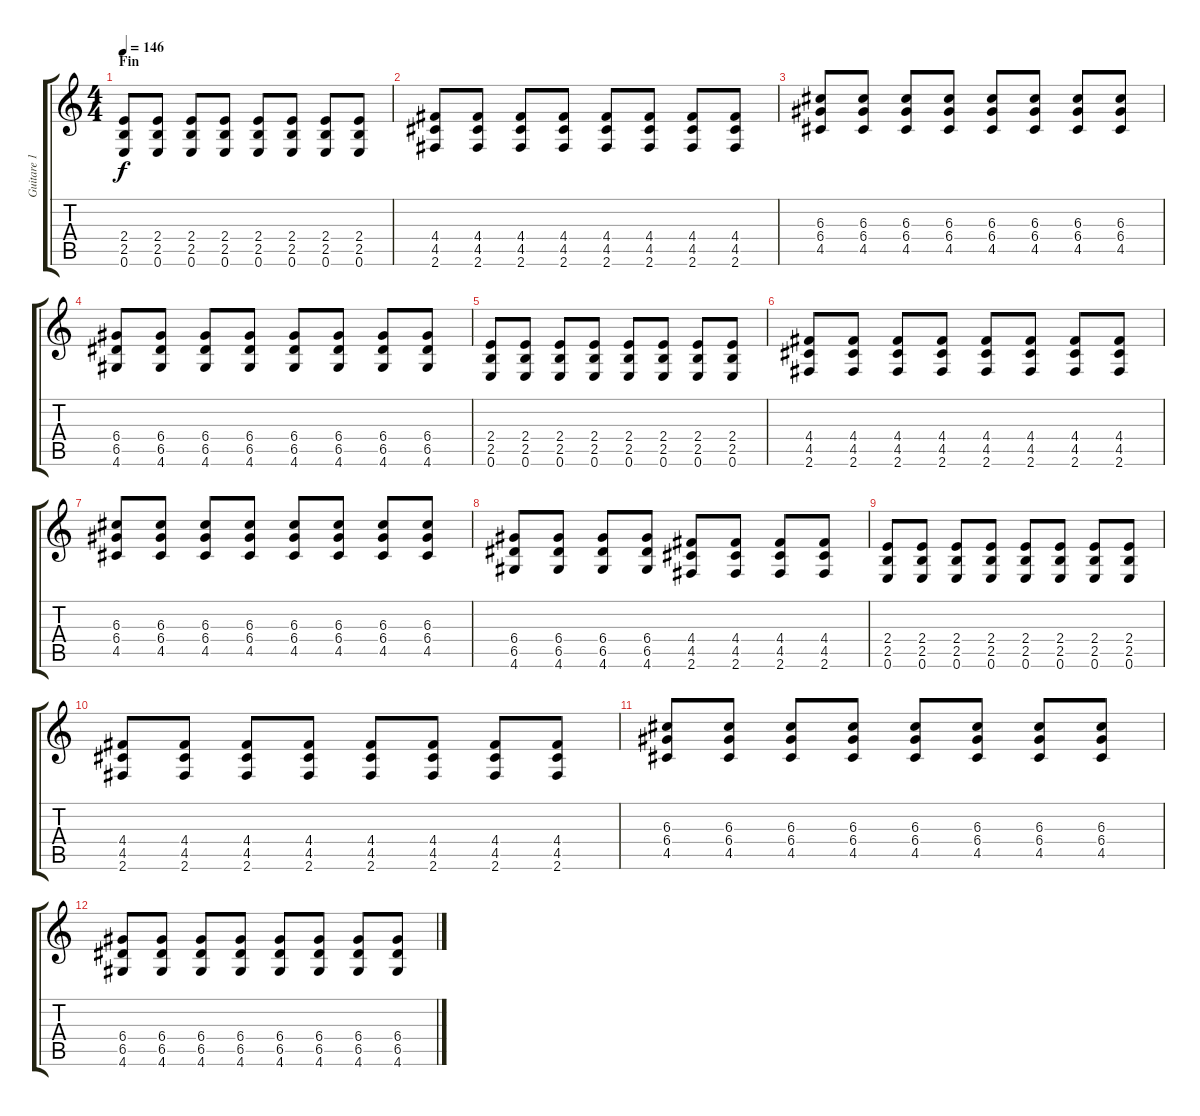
\track ("Guitare 1" "Guitare 1") {instrument distortionguitar}
\staff {score tabs}
\tuning (E4 B3 G3 D3 A2 E2) {hide}
\ts (4 4)
\section ("" "Fin")
\tempo 146
\clef g2
\ks c
(2.4 2.5 0.6).8{dy f volume 11} (2.4 2.5 0.6).8 (2.4 2.5 0.6).8 (2.4 2.5 0.6).8 (2.4 2.5 0.6).8 (2.4 2.5 0.6).8 (2.4 2.5 0.6).8 (2.4 2.5 0.6).8 |
(4.4 4.5 2.6).8 (4.4 4.5 2.6).8 (4.4 4.5 2.6).8 (4.4 4.5 2.6).8 (4.4 4.5 2.6).8 (4.4 4.5 2.6).8 (4.4 4.5 2.6).8 (4.4 4.5 2.6).8 |
(6.3 6.4 4.5).8 (6.3 6.4 4.5).8 (6.3 6.4 4.5).8 (6.3 6.4 4.5).8 (6.3 6.4 4.5).8 (6.3 6.4 4.5).8 (6.3 6.4 4.5).8 (6.3 6.4 4.5).8 |
(6.4 6.5 4.6).8 (6.4 6.5 4.6).8 (6.4 6.5 4.6).8 (6.4 6.5 4.6).8 (6.4 6.5 4.6).8 (6.4 6.5 4.6).8 (6.4 6.5 4.6).8 (6.4 6.5 4.6).8 |
(2.4 2.5 0.6).8{volume 6} (2.4 2.5 0.6).8 (2.4 2.5 0.6).8 (2.4 2.5 0.6).8 (2.4 2.5 0.6).8 (2.4 2.5 0.6).8 (2.4 2.5 0.6).8 (2.4 2.5 0.6).8 |
(4.4 4.5 2.6).8 (4.4 4.5 2.6).8 (4.4 4.5 2.6).8 (4.4 4.5 2.6).8 (4.4 4.5 2.6).8 (4.4 4.5 2.6).8 (4.4 4.5 2.6).8 (4.4 4.5 2.6).8 |
(6.3 6.4 4.5).8 (6.3 6.4 4.5).8 (6.3 6.4 4.5).8 (6.3 6.4 4.5).8 (6.3 6.4 4.5).8 (6.3 6.4 4.5).8 (6.3 6.4 4.5).8 (6.3 6.4 4.5).8 |
(6.4 6.5 4.6).8 (6.4 6.5 4.6).8 (6.4 6.5 4.6).8 (6.4 6.5 4.6).8 (4.4 4.5 2.6).8 (4.4 4.5 2.6).8 (4.4 4.5 2.6).8 (4.4 4.5 2.6).8 |
(2.4 2.5 0.6).8{volume 0} (2.4 2.5 0.6).8 (2.4 2.5 0.6).8 (2.4 2.5 0.6).8 (2.4 2.5 0.6).8 (2.4 2.5 0.6).8 (2.4 2.5 0.6).8 (2.4 2.5 0.6).8 |
(4.4 4.5 2.6).8 (4.4 4.5 2.6).8 (4.4 4.5 2.6).8 (4.4 4.5 2.6).8 (4.4 4.5 2.6).8 (4.4 4.5 2.6).8 (4.4 4.5 2.6).8 (4.4 4.5 2.6).8 |
(6.3 6.4 4.5).8 (6.3 6.4 4.5).8 (6.3 6.4 4.5).8 (6.3 6.4 4.5).8 (6.3 6.4 4.5).8 (6.3 6.4 4.5).8 (6.3 6.4 4.5).8 (6.3 6.4 4.5).8 |
(6.4 6.5 4.6).8 (6.4 6.5 4.6).8 (6.4 6.5 4.6).8 (6.4 6.5 4.6).8 (6.4 6.5 4.6).8 (6.4 6.5 4.6).8 (6.4 6.5 4.6).8 (6.4 6.5 4.6).8
